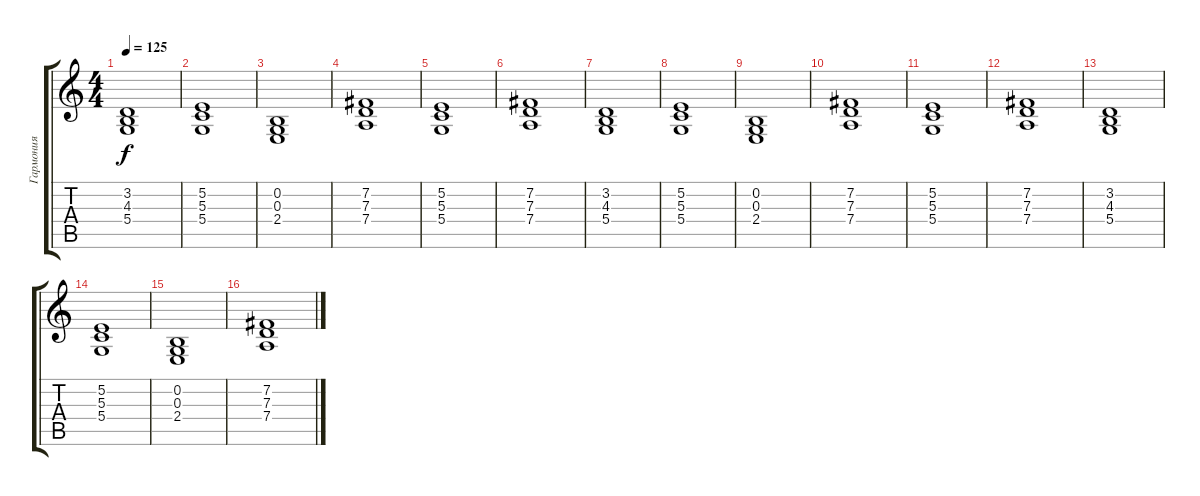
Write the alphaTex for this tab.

\track ("Гармония" "Гармония") {instrument stringensemble1}
\staff {score tabs}
\tuning (E4 B3 G3 D3 A2 E2) {hide}
\ts (4 4)
\tempo 125
\clef g2
\ks c
(3.2 4.3 5.4).1{dy f} |
(5.2 5.3 5.4).1 |
(0.2 0.3 2.4).1 |
(7.2 7.3 7.4).1 |
(5.2 5.3 5.4).1 |
(7.2 7.3 7.4).1 |
(3.2 4.3 5.4).1 |
(5.2 5.3 5.4).1 |
(0.2 0.3 2.4).1 |
(7.2 7.3 7.4).1 |
(5.2 5.3 5.4).1 |
(7.2 7.3 7.4).1 |
(3.2 4.3 5.4).1 |
(5.2 5.3 5.4).1 |
(0.2 0.3 2.4).1 |
(7.2 7.3 7.4).1
